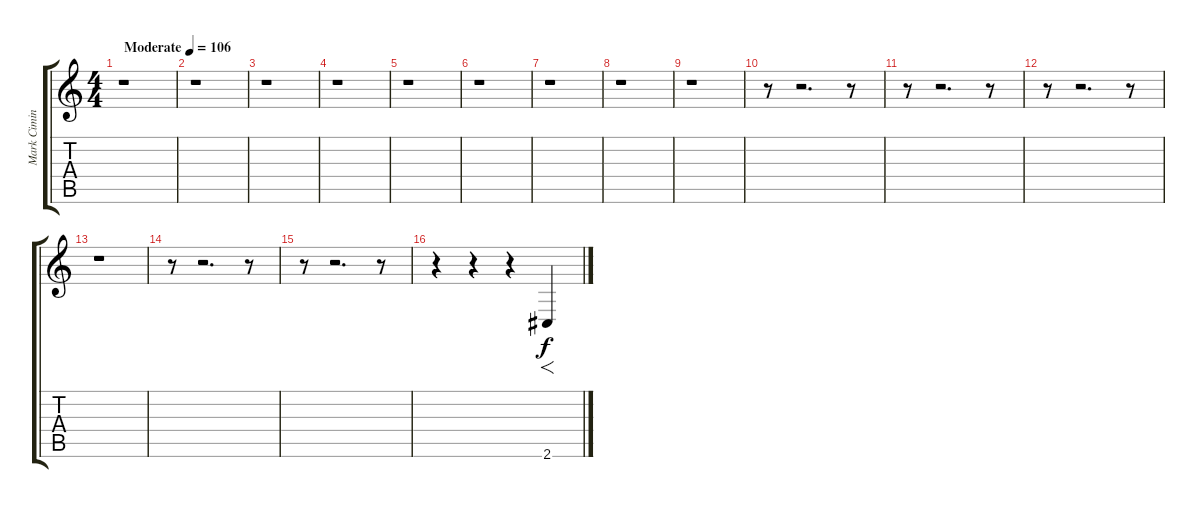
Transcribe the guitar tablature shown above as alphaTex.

\track ("Mark Cimino" "Mark Cimin") {instrument distortionguitar}
\staff {score tabs}
\tuning (Eb4 B3 Gb3 B2 Gb2 B1) {hide}
\ts (4 4)
\tempo (106 "Moderate")
\clef g2
\ks c
r.1{dy f instrument distortionguitar} |
r.1 |
r.1 |
r.1 |
r.1 |
r.1 |
r.1 |
r.1 |
r.1 |
r.8 r.2{d} r.8 |
r.8 r.2{d} r.8 |
r.8 r.2{d} r.8 |
r.1 |
r.8 r.2{d} r.8 |
r.8 r.2{d} r.8 |
r.4 r.4 r.4 2.6.4{f}
